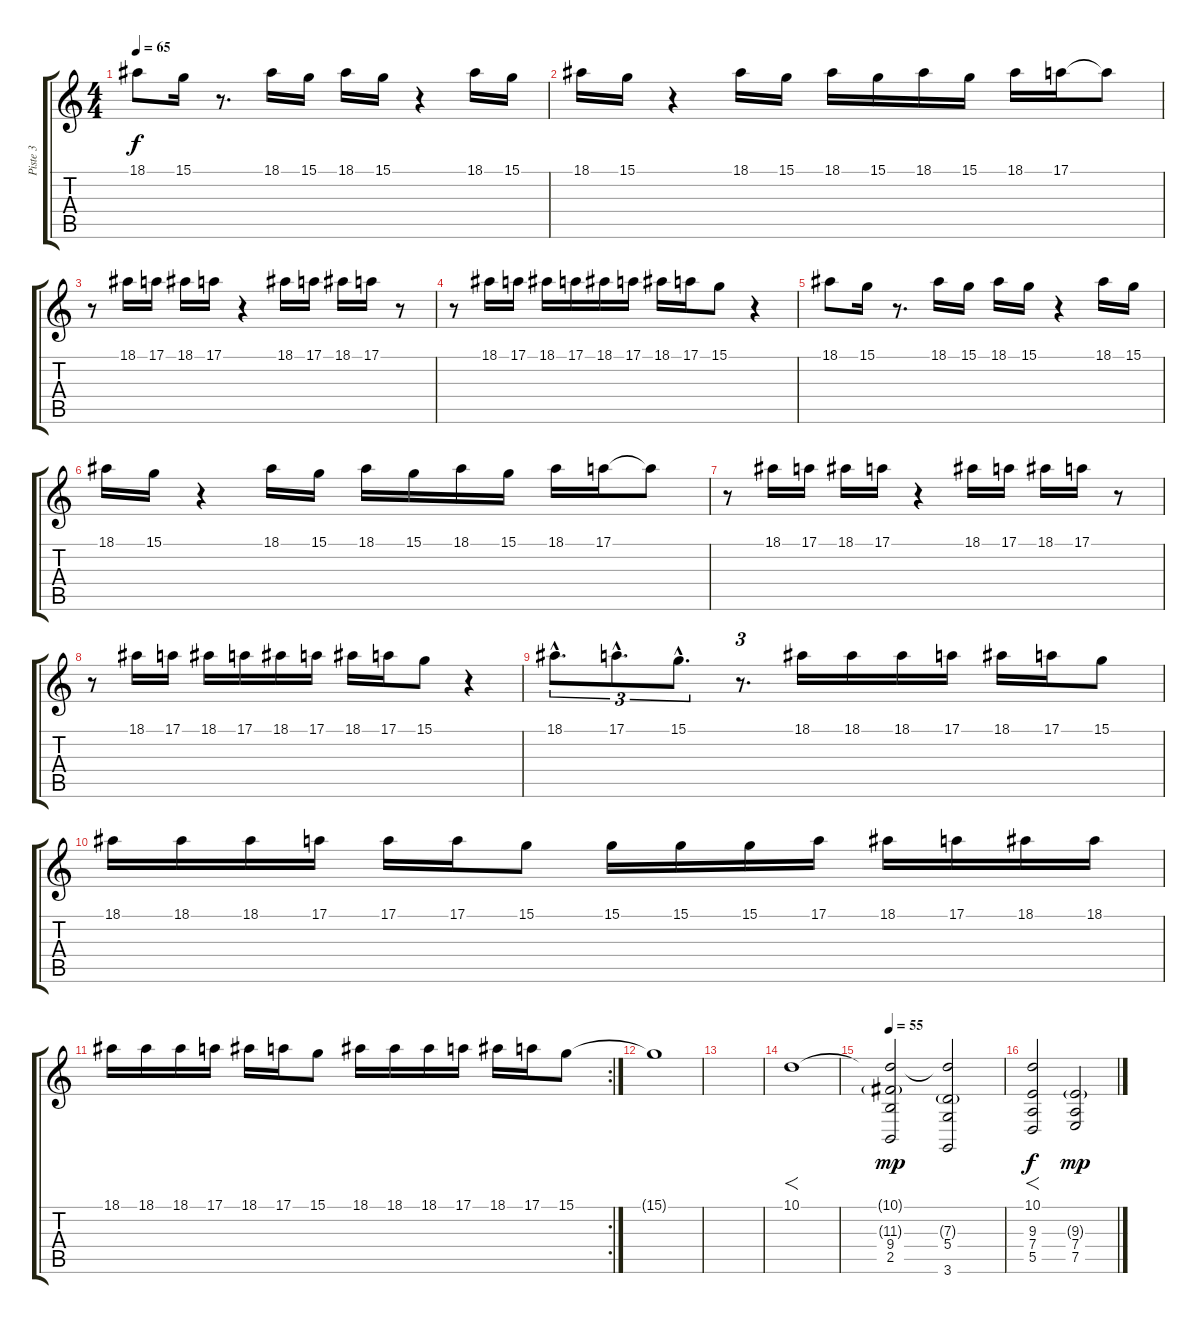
\track ("Piste 3" "Piste 3") {instrument stringensemble1}
\staff {score tabs}
\tuning (E4 B3 G3 D3 A2 E2) {hide}
\ts (4 4)
\tempo 65
\clef g2
\ks c
18.1.8{dy f} 15.1.16 r.8{d} 18.1.16 15.1.16 18.1.16 15.1.16 r.4 18.1.16 15.1.16 |
18.1.16 15.1.16 r.4 18.1.16 15.1.16 18.1.16 15.1.16 18.1.16 15.1.16 18.1.16 17.1.16 17.1{t}.8 |
r.8 18.1.16 17.1.16 18.1.16 17.1.16 r.4 18.1.16 17.1.16 18.1.16 17.1.16 r.8 |
r.8 18.1.16 17.1.16 18.1.16 17.1.16 18.1.16 17.1.16 18.1.16 17.1.16 15.1.8 r.4 |
18.1.8 15.1.16 r.8{d} 18.1.16 15.1.16 18.1.16 15.1.16 r.4 18.1.16 15.1.16 |
18.1.16 15.1.16 r.4 18.1.16 15.1.16 18.1.16 15.1.16 18.1.16 15.1.16 18.1.16 17.1.16 17.1{t}.8 |
r.8 18.1.16 17.1.16 18.1.16 17.1.16 r.4 18.1.16 17.1.16 18.1.16 17.1.16 r.8 |
r.8 18.1.16 17.1.16 18.1.16 17.1.16 18.1.16 17.1.16 18.1.16 17.1.16 15.1.8 r.4 |
18.1{hac}.8{d tu (3 2) instrument violin} 17.1{hac}.8{d tu (3 2)} 15.1{hac}.8{d tu (3 2)} r.8{d tu (3 2)} 18.1.16 18.1.16 18.1.16 17.1.16 18.1.16 17.1.16 15.1.8 |
18.1.16 18.1.16 18.1.16 17.1.16 17.1.16 17.1.16 15.1.8 15.1.16 15.1.16 15.1.16 17.1.16 18.1.16 17.1.16 18.1.16 18.1.16 |
\rc 2
18.1.16 18.1.16 18.1.16 17.1.16 18.1.16 17.1.16 15.1.8 18.1.16 18.1.16 18.1.16 17.1.16 18.1.16 17.1.16 15.1.8 |
15.1{t}.1{instrument stringensemble1} |
|
10.1.1{f} |
\tempo 55
(10.1{t} 11.3{g} 9.4 2.5).2{dy mp} (10.1{t} 7.3{g} 5.4 3.6).2 |
(10.1 9.3 7.4 5.5).2{f dy f} (9.3{g} 7.4 7.5).2{dy mp}
